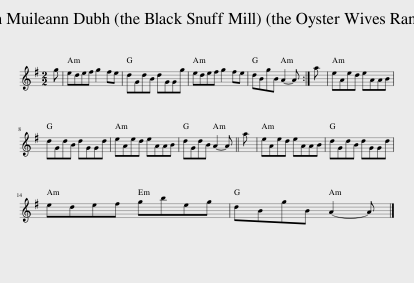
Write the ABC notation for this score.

X:1
L:1/8
M:2/2
I:linebreak $
K:G
V:1 treble
V:1
 g | edef g2 fe | dGdB dGGg | edef g2 fe | dBgB A2- A :| %5
 a | eAed eAAB |$ dGdB dGGd | eAed eAAB | dGdB A2- A || %10
 a | eAed eAAB | dGdB dGGd |$ edef gbeg | dBgB A2- A |] %15
